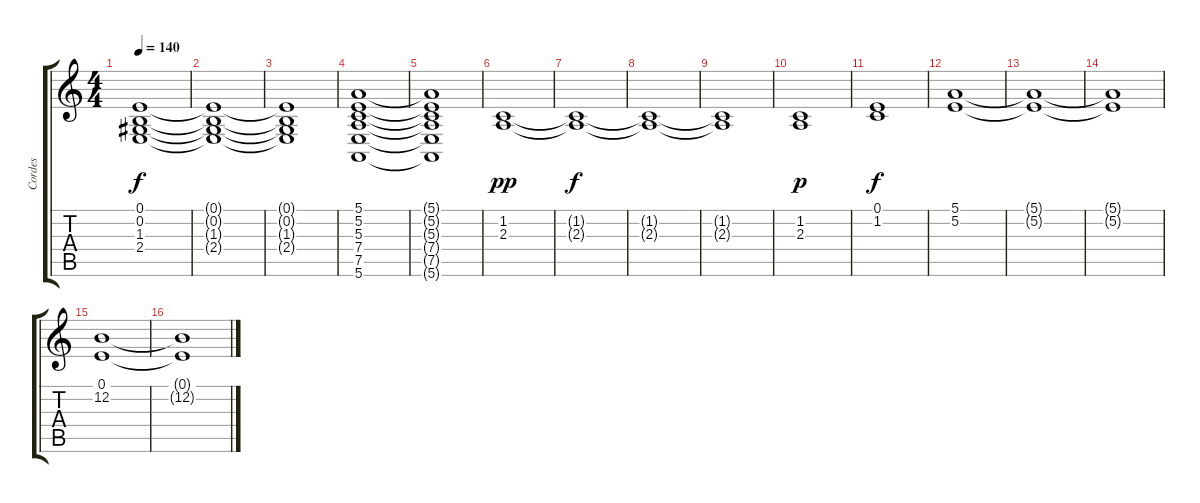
\track ("Cordes" "Cordes") {instrument stringensemble2}
\staff {score tabs}
\tuning (E4 B3 G3 D3 A2 E2) {hide}
\ts (4 4)
\tempo 140
\clef g2
\ks c
(0.1{t} 0.2{t} 1.3{t} 2.4{t}).1{dy f} |
(0.1{t} 0.2{t} 1.3{t} 2.4{t}).1 |
(0.1{t} 0.2{t} 1.3{t} 2.4{t}).1 |
(5.1 5.2 5.3 7.4 7.5 5.6).1 |
(5.1{t} 5.2{t} 5.3{t} 7.4{t} 7.5{t} 5.6{t}).1 |
(1.2 2.3).1{dy pp} |
(1.2{t} 2.3{t}).1{dy f} |
(1.2{t} 2.3{t}).1 |
(1.2{t} 2.3{t}).1 |
(1.2 2.3).1{dy p} |
(0.1 1.2).1{dy f} |
(5.1 5.2).1 |
(5.1{t} 5.2{t}).1 |
(5.1{t} 5.2{t}).1 |
(0.1 12.2).1 |
(0.1{t} 12.2{t}).1
